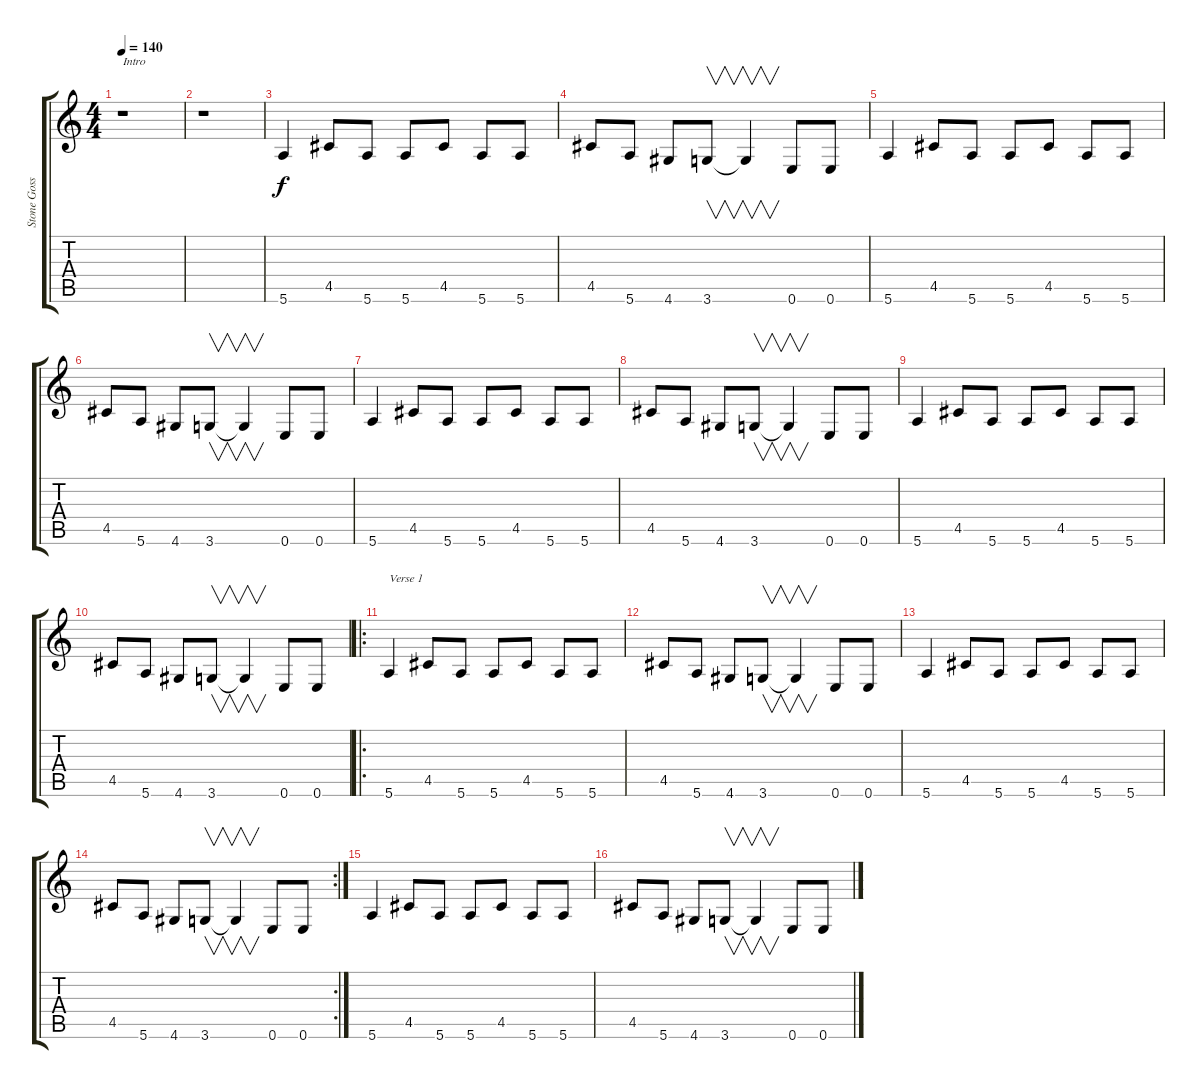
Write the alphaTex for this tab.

\track ("Stone Gossard" "Stone Goss") {instrument distortionguitar}
\staff {score tabs}
\tuning (E4 B3 G3 D3 A2 E2) {hide}
\ts (4 4)
\tempo 140
\clef g2
\ks c
r.1{txt "Intro" dy f instrument distortionguitar} |
r.1 |
5.6.4 4.5.8 5.6.8 5.6.8 4.5.8 5.6.8 5.6.8 |
4.5.8 5.6.8 4.6.8 3.6.8{v} 3.6{t}.4{v} 0.6.8 0.6.8 |
5.6.4 4.5.8 5.6.8 5.6.8 4.5.8 5.6.8 5.6.8 |
4.5.8 5.6.8 4.6.8 3.6.8{v} 3.6{t}.4{v} 0.6.8 0.6.8 |
5.6.4 4.5.8 5.6.8 5.6.8 4.5.8 5.6.8 5.6.8 |
4.5.8 5.6.8 4.6.8 3.6.8{v} 3.6{t}.4{v} 0.6.8 0.6.8 |
5.6.4 4.5.8 5.6.8 5.6.8 4.5.8 5.6.8 5.6.8 |
4.5.8 5.6.8 4.6.8 3.6.8{v} 3.6{t}.4{v} 0.6.8 0.6.8 |
\ro
5.6.4{txt "Verse 1"} 4.5.8 5.6.8 5.6.8 4.5.8 5.6.8 5.6.8 |
4.5.8 5.6.8 4.6.8 3.6.8{v} 3.6{t}.4{v} 0.6.8 0.6.8 |
5.6.4 4.5.8 5.6.8 5.6.8 4.5.8 5.6.8 5.6.8 |
\rc 2
4.5.8 5.6.8 4.6.8 3.6.8{v} 3.6{t}.4{v} 0.6.8 0.6.8 |
5.6.4 4.5.8 5.6.8 5.6.8 4.5.8 5.6.8 5.6.8 |
4.5.8 5.6.8 4.6.8 3.6.8{v} 3.6{t}.4{v} 0.6.8 0.6.8
